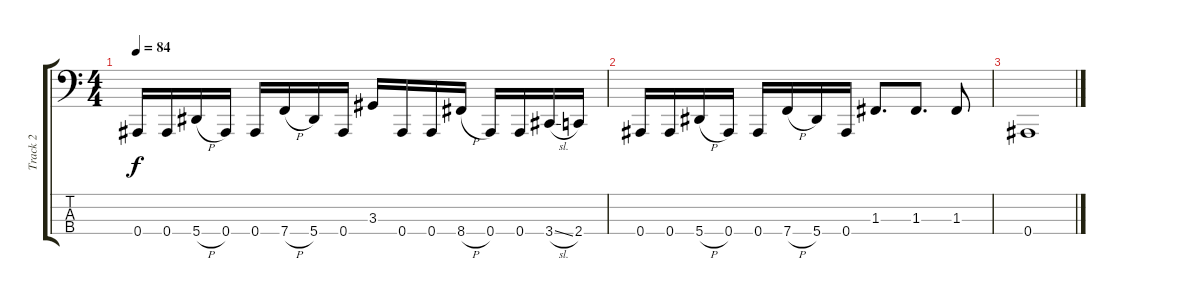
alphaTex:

\track ("Track 2" "Track 2") {instrument electricbasspick}
\staff {score tabs}
\tuning (Eb2 Bb1 F1 Bb0) {hide}
\ts (4 4)
\tempo 84
\clef f4
\ks c
0.4.16{dy f} 0.4.16 5.4{h}.16 0.4.16 0.4.16 7.4{h}.16 5.4.16 0.4.16 3.3.16 0.4.16 0.4.16 8.4{h}.16 0.4.16 0.4.16 3.4{sl}.16 2.4.16 |
0.4.16 0.4.16 5.4{h}.16 0.4.16 0.4.16 7.4{h}.16 5.4.16 0.4.16 1.3.8{d} 1.3.8{d} 1.3.8 |
0.4.1
